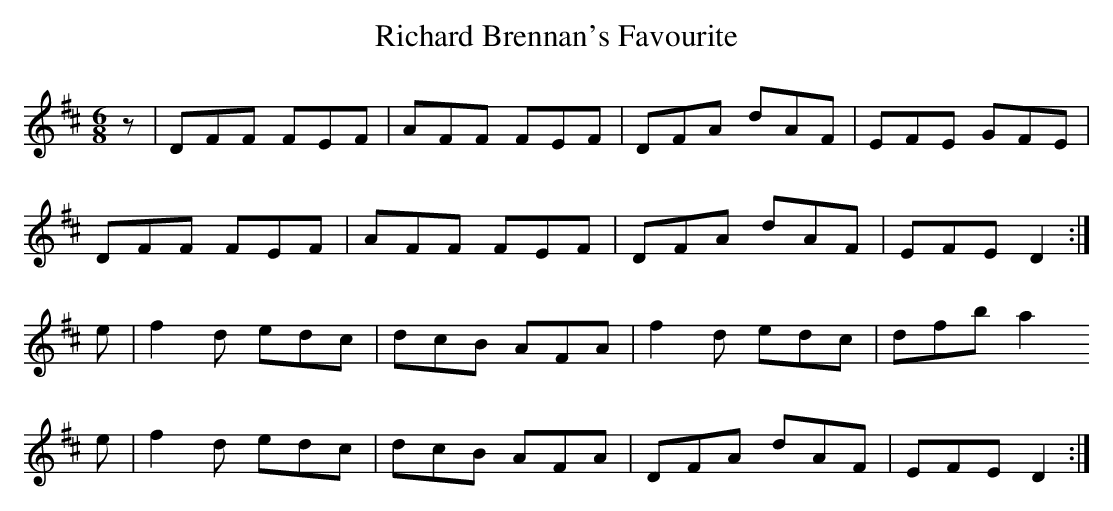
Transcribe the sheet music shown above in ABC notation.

X:1
T:Richard Brennan's Favourite
M:6/8
L:1/8
K:D
z | DFF FEF | AFF FEF | DFA dAF | EFE GFE |
    DFF FEF | AFF FEF | DFA dAF | EFE D2 :|
e | f2d edc | dcB AFA | f2d edc | dfb a2
e | f2d edc | dcB AFA | DFA dAF | EFE D2 :|
